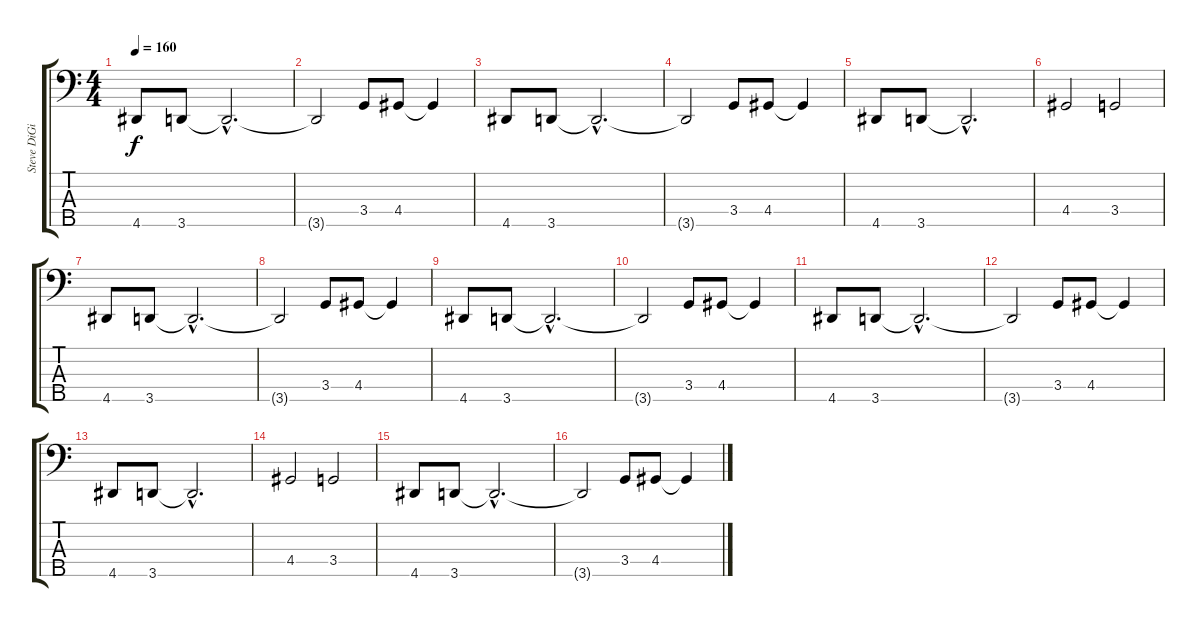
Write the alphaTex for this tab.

\track ("Steve DiGiorgio" "Steve DiGi") {instrument electricbassfinger}
\staff {score tabs}
\tuning (G2 D2 A1 E1 B0) {hide}
\ts (4 4)
\tempo 160
\clef f4
\ks c
4.5.8{dy f} 3.5.8 3.5{hac t}.2{d} |
3.5{t}.2 3.4.8 4.4.8 4.4{t}.4 |
4.5.8 3.5.8 3.5{hac t}.2{d} |
3.5{t}.2 3.4.8 4.4.8 4.4{t}.4 |
4.5.8 3.5.8 3.5{hac t}.2{d} |
4.4.2 3.4.2 |
4.5.8 3.5.8 3.5{hac t}.2{d} |
3.5{t}.2 3.4.8 4.4.8 4.4{t}.4 |
4.5.8 3.5.8 3.5{hac t}.2{d} |
3.5{t}.2 3.4.8 4.4.8 4.4{t}.4 |
4.5.8 3.5.8 3.5{hac t}.2{d} |
3.5{t}.2 3.4.8 4.4.8 4.4{t}.4 |
4.5.8 3.5.8 3.5{hac t}.2{d} |
4.4.2 3.4.2 |
4.5.8 3.5.8 3.5{hac t}.2{d} |
3.5{t}.2 3.4.8 4.4.8 4.4{t}.4
